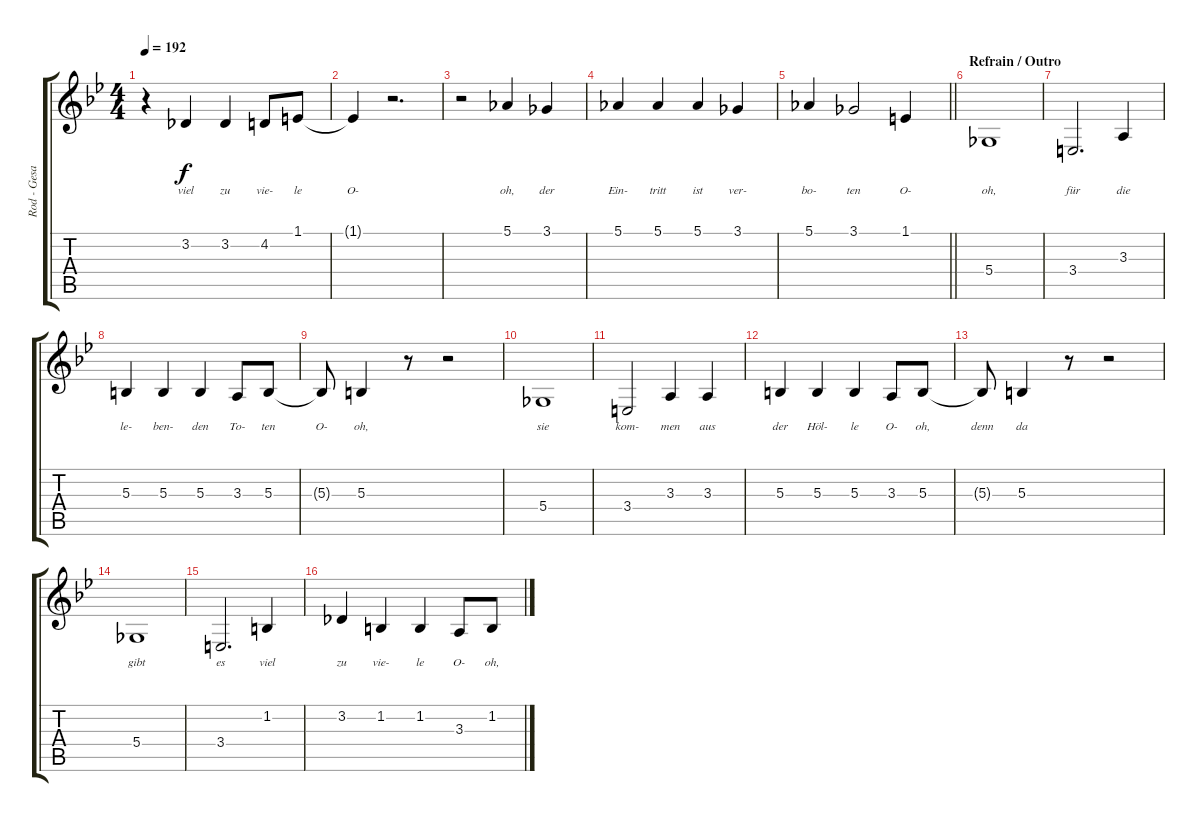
\track ("Rod - Gesang" "Rod - Gesa") {instrument lead8bassandlead}
\staff {score tabs}
\tuning (Eb4 Bb3 Gb3 Db3 Ab2 Eb2) {hide}
\ts (4 4)
\tempo 192
\clef g2
\ks bb
r.4{dy f} 3.2.4{lyrics (0 "viel") lyrics (1 "") lyrics (2 "") lyrics (3 "") lyrics (4 "")} 3.2.4{lyrics (0 "zu") lyrics (1 "") lyrics (2 "") lyrics (3 "") lyrics (4 "")} 4.2.8{lyrics (0 "vie-") lyrics (1 "") lyrics (2 "") lyrics (3 "") lyrics (4 "")} 1.1.8{lyrics (0 "le") lyrics (1 "") lyrics (2 "") lyrics (3 "") lyrics (4 "")} |
1.1{t}.4{lyrics (0 "O-") lyrics (1 "") lyrics (2 "") lyrics (3 "") lyrics (4 "")} r.2{d} |
r.2 5.1.4{lyrics (0 "oh,") lyrics (1 "") lyrics (2 "") lyrics (3 "") lyrics (4 "")} 3.1.4{lyrics (0 "der") lyrics (1 "") lyrics (2 "") lyrics (3 "") lyrics (4 "")} |
5.1.4{lyrics (0 "Ein-") lyrics (1 "") lyrics (2 "") lyrics (3 "") lyrics (4 "")} 5.1.4{lyrics (0 "tritt") lyrics (1 "") lyrics (2 "") lyrics (3 "") lyrics (4 "")} 5.1.4{lyrics (0 "ist") lyrics (1 "") lyrics (2 "") lyrics (3 "") lyrics (4 "")} 3.1.4{lyrics (0 "ver-") lyrics (1 "") lyrics (2 "") lyrics (3 "") lyrics (4 "")} |
\barLineRight lightlight
5.1.4{lyrics (0 "bo-") lyrics (1 "") lyrics (2 "") lyrics (3 "") lyrics (4 "")} 3.1.2{lyrics (0 "ten") lyrics (1 "") lyrics (2 "") lyrics (3 "") lyrics (4 "")} 1.1.4{lyrics (0 "O-") lyrics (1 "") lyrics (2 "") lyrics (3 "") lyrics (4 "")} |
\section ("" "Refrain / Outro")
5.4.1{lyrics (0 "oh,") lyrics (1 "") lyrics (2 "") lyrics (3 "") lyrics (4 "")} |
3.4.2{d lyrics (0 "für") lyrics (1 "") lyrics (2 "") lyrics (3 "") lyrics (4 "")} 3.3.4{lyrics (0 "die") lyrics (1 "") lyrics (2 "") lyrics (3 "") lyrics (4 "")} |
5.3.4{lyrics (0 "le-") lyrics (1 "") lyrics (2 "") lyrics (3 "") lyrics (4 "")} 5.3.4{lyrics (0 "ben-") lyrics (1 "") lyrics (2 "") lyrics (3 "") lyrics (4 "")} 5.3.4{lyrics (0 "den") lyrics (1 "") lyrics (2 "") lyrics (3 "") lyrics (4 "")} 3.3.8{lyrics (0 "To-") lyrics (1 "") lyrics (2 "") lyrics (3 "") lyrics (4 "")} 5.3.8{lyrics (0 "ten") lyrics (1 "") lyrics (2 "") lyrics (3 "") lyrics (4 "")} |
5.3{t}.8{lyrics (0 "O-") lyrics (1 "") lyrics (2 "") lyrics (3 "") lyrics (4 "")} 5.3.4{lyrics (0 "oh,") lyrics (1 "") lyrics (2 "") lyrics (3 "") lyrics (4 "")} r.8 r.2 |
5.4.1{lyrics (0 "sie") lyrics (1 "") lyrics (2 "") lyrics (3 "") lyrics (4 "")} |
3.4.2{lyrics (0 "kom-") lyrics (1 "") lyrics (2 "") lyrics (3 "") lyrics (4 "")} 3.3.4{lyrics (0 "men") lyrics (1 "") lyrics (2 "") lyrics (3 "") lyrics (4 "")} 3.3.4{lyrics (0 "aus") lyrics (1 "") lyrics (2 "") lyrics (3 "") lyrics (4 "")} |
5.3.4{lyrics (0 "der") lyrics (1 "") lyrics (2 "") lyrics (3 "") lyrics (4 "")} 5.3.4{lyrics (0 "Höl-") lyrics (1 "") lyrics (2 "") lyrics (3 "") lyrics (4 "")} 5.3.4{lyrics (0 "le") lyrics (1 "") lyrics (2 "") lyrics (3 "") lyrics (4 "")} 3.3.8{lyrics (0 "O-") lyrics (1 "") lyrics (2 "") lyrics (3 "") lyrics (4 "")} 5.3.8{lyrics (0 "oh,") lyrics (1 "") lyrics (2 "") lyrics (3 "") lyrics (4 "")} |
5.3{t}.8{lyrics (0 "denn") lyrics (1 "") lyrics (2 "") lyrics (3 "") lyrics (4 "")} 5.3.4{lyrics (0 "da") lyrics (1 "") lyrics (2 "") lyrics (3 "") lyrics (4 "")} r.8 r.2 |
5.4.1{lyrics (0 "gibt") lyrics (1 "") lyrics (2 "") lyrics (3 "") lyrics (4 "")} |
3.4.2{d lyrics (0 "es") lyrics (1 "") lyrics (2 "") lyrics (3 "") lyrics (4 "")} 1.2.4{lyrics (0 "viel") lyrics (1 "") lyrics (2 "") lyrics (3 "") lyrics (4 "")} |
3.2.4{lyrics (0 "zu") lyrics (1 "") lyrics (2 "") lyrics (3 "") lyrics (4 "")} 1.2.4{lyrics (0 "vie-") lyrics (1 "") lyrics (2 "") lyrics (3 "") lyrics (4 "")} 1.2.4{lyrics (0 "le") lyrics (1 "") lyrics (2 "") lyrics (3 "") lyrics (4 "")} 3.3.8{lyrics (0 "O-") lyrics (1 "") lyrics (2 "") lyrics (3 "") lyrics (4 "")} 1.2.8{lyrics (0 "oh,") lyrics (1 "") lyrics (2 "") lyrics (3 "") lyrics (4 "")}
